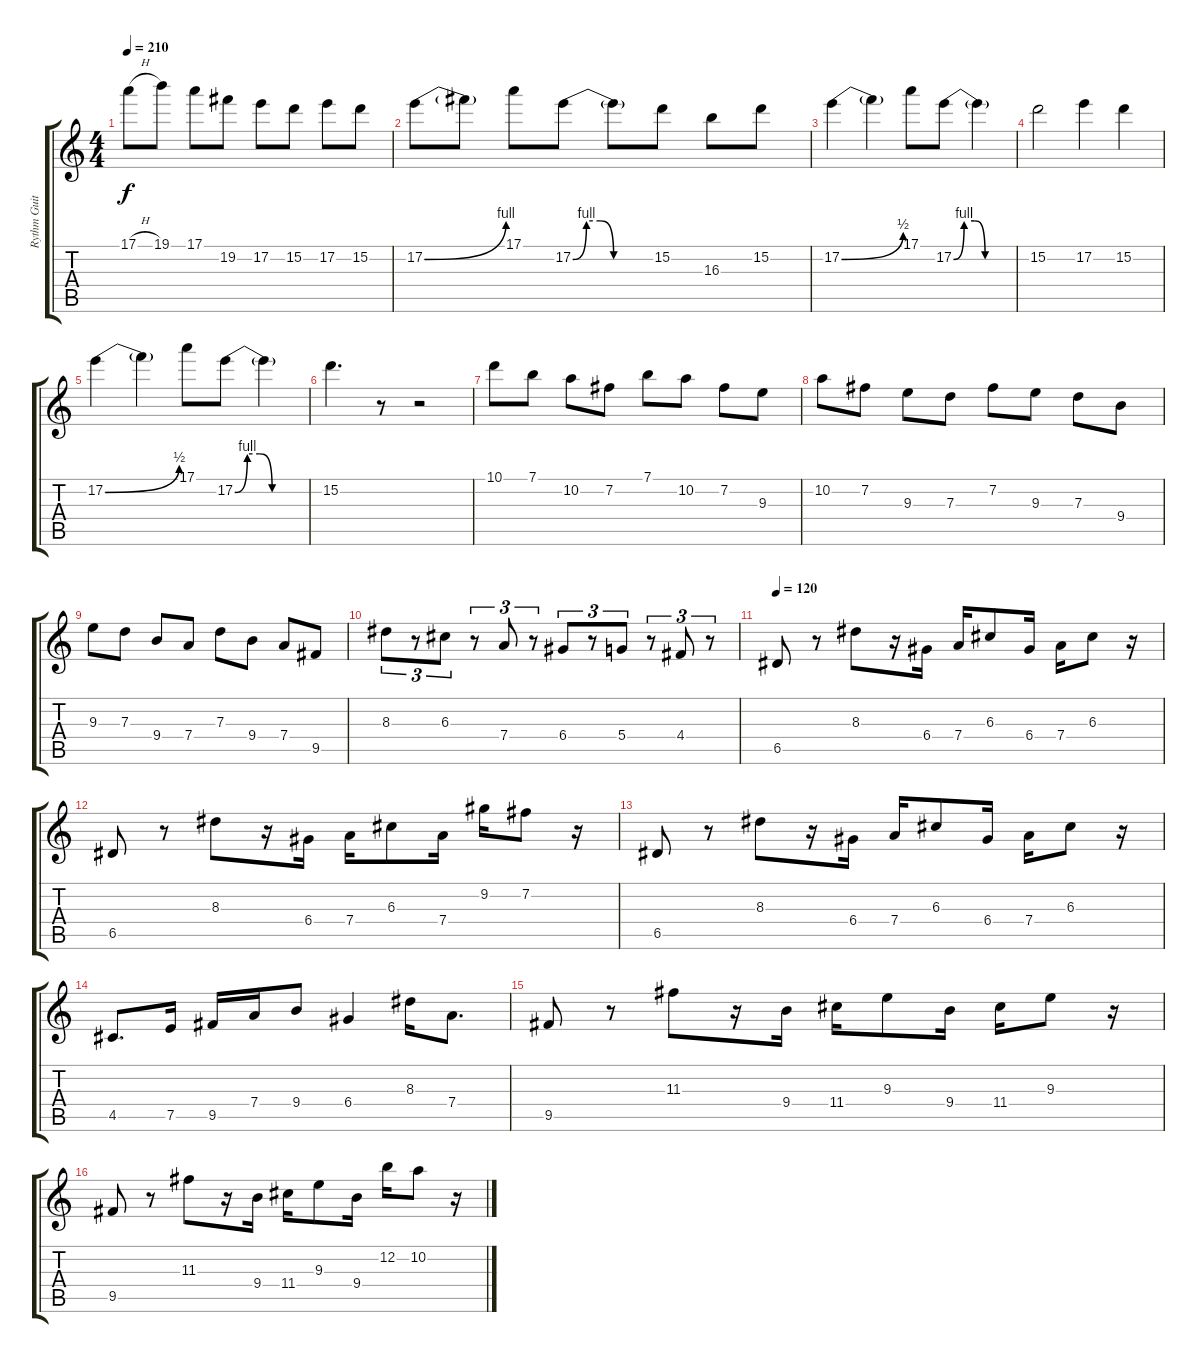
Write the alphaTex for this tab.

\track ("Rythm Guitar" "Rythm Guit") {instrument distortionguitar}
\staff {score tabs}
\tuning (E4 B3 G3 D3 A2 E2) {hide}
\ts (4 4)
\tempo 210
\clef g2
\ks c
17.1{h}.8{dy f} 19.1.8 17.1.8 19.2.8 17.2.8 15.2.8 17.2.8 15.2.8 |
17.2{be (bend 0 0 60 4)}.8 17.2{t}.8 17.1.8 17.2{be (custom 0 0 10 4 20 4 30 0 60 0)}.8 17.2{t}.8 15.2.8 16.3.8 15.2.8 |
17.2{be (bend 0 0 60 2)}.4 17.2{t}.4 17.1.8 17.2{be (custom 0 0 10 4 20 4 30 0 60 0)}.8 17.2{t}.4 |
15.2.2 17.2.4 15.2.4 |
17.2{be (bend 0 0 60 2)}.4 17.2{t}.4 17.1.8 17.2{be (custom 0 0 10 4 20 4 30 0 60 0)}.8 17.2{t}.4 |
15.2.4{d} r.8 r.2 |
10.1.8 7.1.8 10.2.8 7.2.8 7.1.8 10.2.8 7.2.8 9.3.8 |
10.2.8 7.2.8 9.3.8 7.3.8 7.2.8 9.3.8 7.3.8 9.4.8 |
9.3.8 7.3.8 9.4.8 7.4.8 7.3.8 9.4.8 7.4.8 9.5.8 |
8.3.8{tu (3 2)} r.8{tu (3 2)} 6.3.8{tu (3 2)} r.8{tu (3 2)} 7.4.8{tu (3 2)} r.8{tu (3 2)} 6.4.8{tu (3 2)} r.8{tu (3 2)} 5.4.8{tu (3 2)} r.8{tu (3 2)} 4.4.8{tu (3 2)} r.8{tu (3 2)} |
\tempo 120
6.5.8 r.8 8.3.8 r.16 6.4.16 7.4.16 6.3.8 6.4.16 7.4.16 6.3.8 r.16 |
6.5.8 r.8 8.3.8 r.16 6.4.16 7.4.16 6.3.8 7.4.16 9.2.16 7.2.8 r.16 |
6.5.8 r.8 8.3.8 r.16 6.4.16 7.4.16 6.3.8 6.4.16 7.4.16 6.3.8 r.16 |
4.5.8{d} 7.5.16 9.5.16 7.4.16 9.4.8 6.4.4 8.3.16 7.4.8{d} |
9.5.8 r.8 11.3.8 r.16 9.4.16 11.4.16 9.3.8 9.4.16 11.4.16 9.3.8 r.16 |
9.5.8 r.8 11.3.8 r.16 9.4.16 11.4.16 9.3.8 9.4.16 12.2.16 10.2.8 r.16
